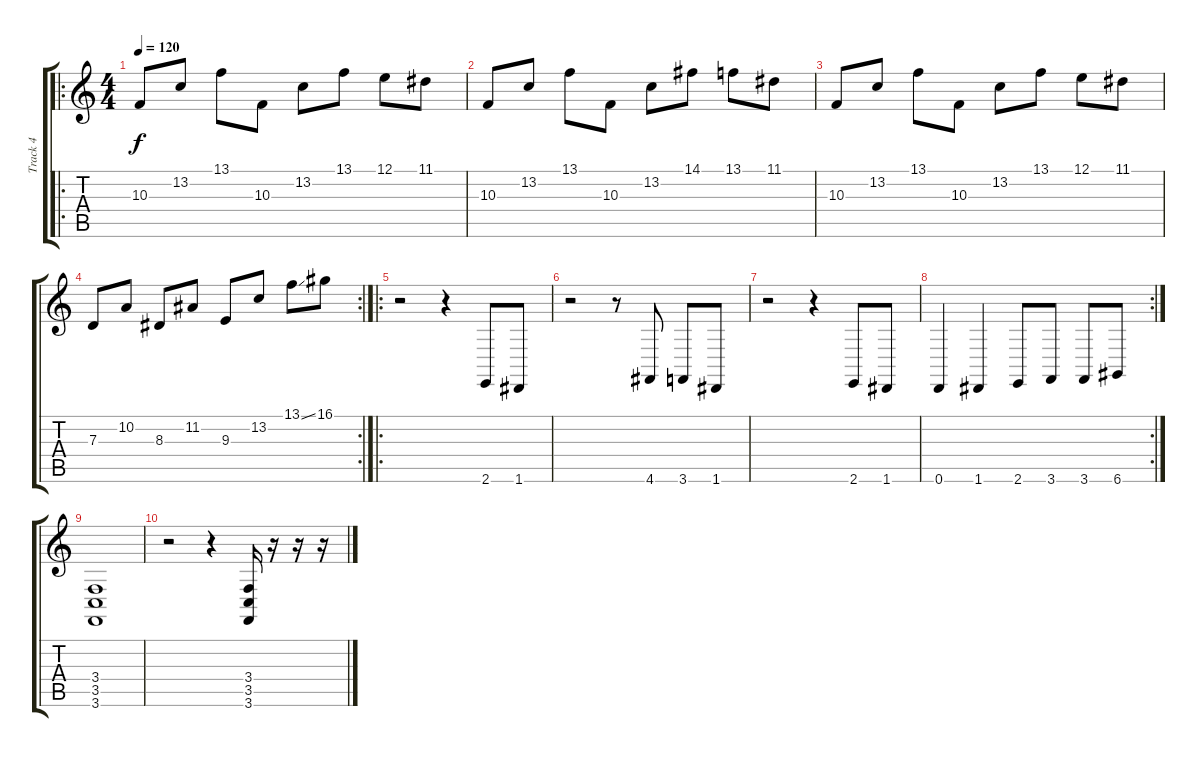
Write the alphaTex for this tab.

\track ("Track 4" "Track 4") {instrument cello}
\staff {score tabs}
\tuning (E4 B3 G3 D3 A2 D2) {hide}
\ro
\ts (4 4)
\tempo 120
\clef g2
\ks c
10.3.8{dy f} 13.2.8 13.1.8 10.3.8 13.2.8 13.1.8 12.1.8 11.1.8 |
10.3.8 13.2.8 13.1.8 10.3.8 13.2.8 14.1.8 13.1.8 11.1.8 |
10.3.8 13.2.8 13.1.8 10.3.8 13.2.8 13.1.8 12.1.8 11.1.8 |
\rc 2
7.3.8 10.2.8 8.3.8 11.2.8 9.3.8 13.2.8 13.1{ss}.8 16.1.8 |
\ro
r.2 r.4 2.6.8 1.6.8 |
r.2 r.8 4.6.8 3.6.8 1.6.8 |
r.2 r.4 2.6.8 1.6.8 |
\rc 2
0.6.4 1.6.4 2.6.8 3.6.8 3.6.8 6.6.8 |
(3.4 3.5 3.6).1 |
r.2 r.4 (3.4 3.5 3.6).16 r.16 r.16 r.16
